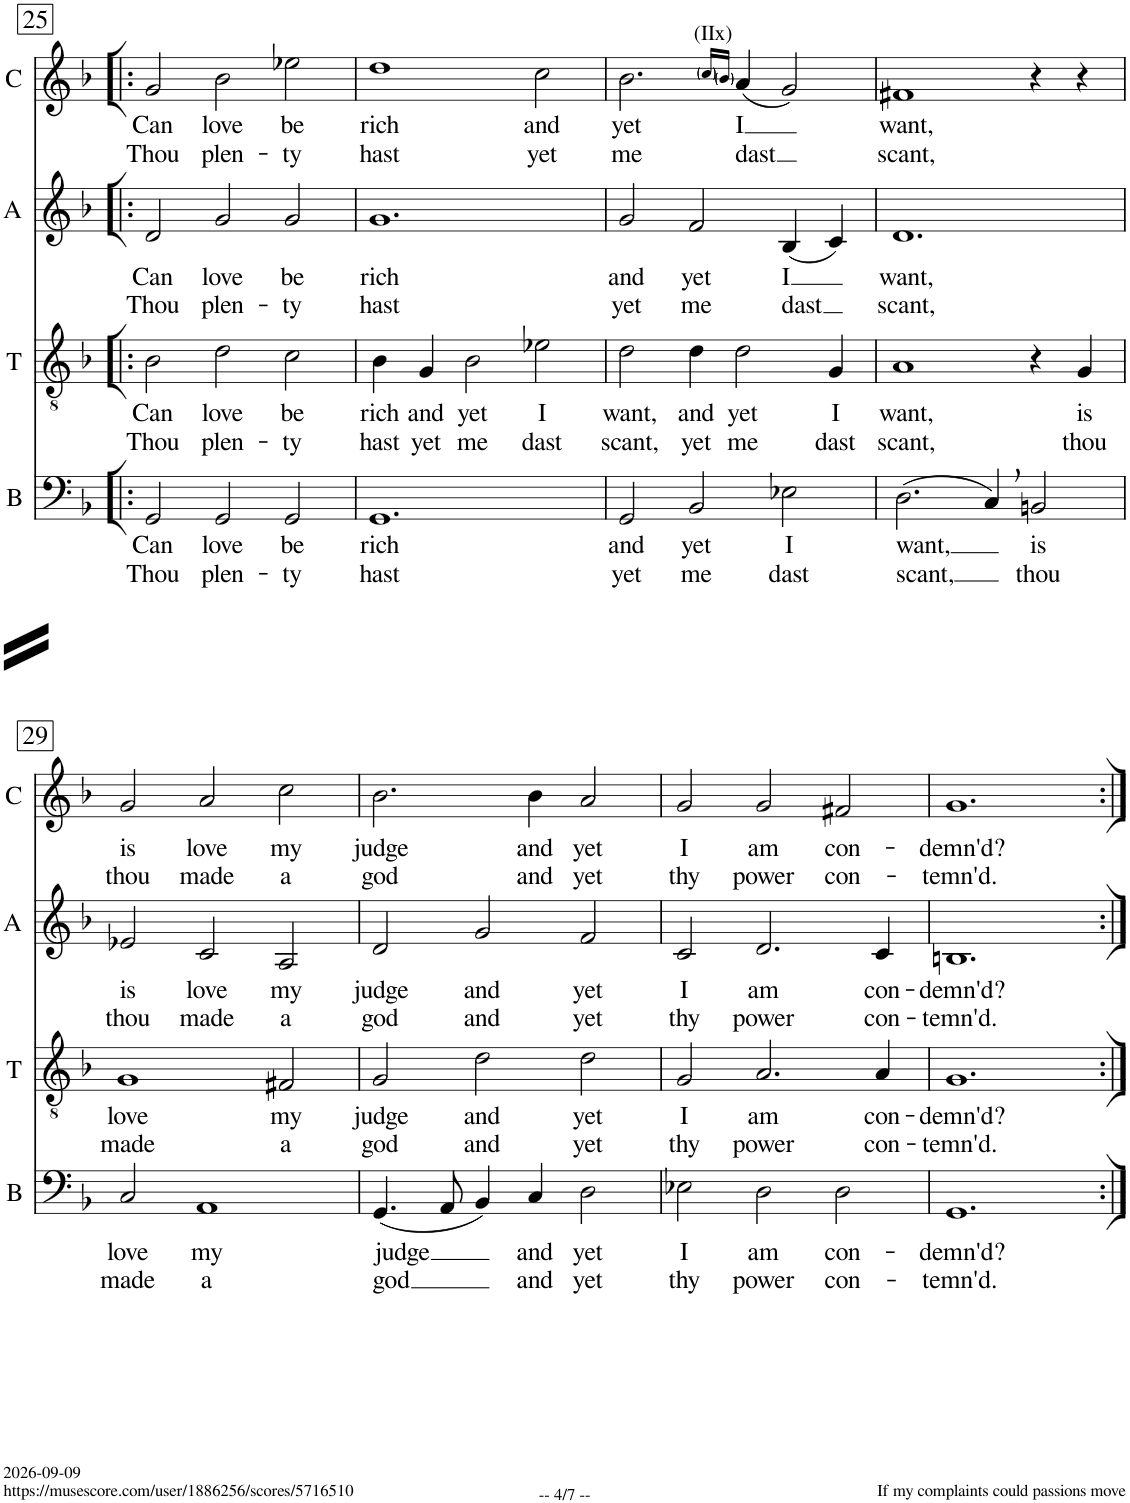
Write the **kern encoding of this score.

**kern	**text	**text	**kern	**text	**text	**kern	**text	**text	**kern	**text	**text
*part4	*part4	*part4	*part3	*part3	*part3	*part2	*part2	*part2	*part1	*part1	*part1
*staff4	*staff4	*staff4	*staff3	*staff3	*staff3	*staff2	*staff2	*staff2	*staff1	*staff1	*staff1
*I"B	*	*	*I"T	*	*	*I"A	*	*	*I"C	*	*
*I'B	*	*	*I'T	*	*	*I'A	*	*	*I'C	*	*
!!LO:PB:g=z
*clefF4	*	*	*clefGv2	*	*	*clefG2	*	*	*clefG2	*	*
*	*	*	*	*	*	*Trd1c2	*	*	*	*	*
*k[b-]	*	*	*k[b-]	*	*	*k[b-]	*	*	*k[b-]	*	*
*M3/2	*	*	*M3/2	*	*	*M3/2	*	*	*M3/2	*	*
=25!|:	=25!|:	=25!|:	=25!|:	=25!|:	=25!|:	=25!|:	=25!|:	=25!|:	=25!|:	=25!|:	=25!|:
!	!LO:LY:b	!LO:LY:b	!	!LO:LY:b	!LO:LY:b	!	!LO:LY:b	!LO:LY:b	!	!LO:LY:b	!LO:LY:b
2GG/	Can	Thou	2B-\	Can	Thou	2d/	Can	Thou	2g/	Can	Thou
!	!LO:LY:b	!LO:LY:b	!	!LO:LY:b	!LO:LY:b	!	!LO:LY:b	!LO:LY:b	!	!LO:LY:b	!LO:LY:b
2GG/	love	plen-	2d\	love	plen-	2g/	love	plen-	2b-\	love	plen-
!	!LO:LY:b	!LO:LY:b	!	!LO:LY:b	!LO:LY:b	!	!LO:LY:b	!LO:LY:b	!	!LO:LY:b	!LO:LY:b
2GG/	be	-ty	2c\	be	-ty	2g/	be	-ty	2ee-X\	be	-ty
=26	=26	=26	=26	=26	=26	=26	=26	=26	=26	=26	=26
!	!LO:LY:b	!LO:LY:b	!	!LO:LY:b	!LO:LY:b	!	!LO:LY:b	!LO:LY:b	!	!LO:LY:b	!LO:LY:b
1.GG	rich	hast	4B-\	rich	hast	1.g	rich	hast	1dd	rich	hast
!	!	!	!	!LO:LY:b	!LO:LY:b	!	!	!	!	!	!
.	.	.	4G/	and	yet	.	.	.	.	.	.
!	!	!	!	!LO:LY:b	!LO:LY:b	!	!	!	!	!	!
.	.	.	2B-\	yet	me	.	.	.	.	.	.
!	!	!	!	!LO:LY:b	!LO:LY:b	!	!	!	!	!LO:LY:b	!LO:LY:b
.	.	.	2e-X\	I	dast	.	.	.	2cc\	and	yet
=27	=27	=27	=27	=27	=27	=27	=27	=27	=27	=27	=27
!	!	!	!	!	!	!	!	!	!LO:TX:a:t=(IIx)	!	!
!	!LO:LY:b	!LO:LY:b	!	!LO:LY:b	!LO:LY:b	!	!LO:LY:b	!LO:LY:b	!	!LO:LY:b	!LO:LY:b
2GG/	and	yet	2d\	want,	scant,	2g/	and	yet	2.b-\	yet	me
!	!LO:LY:b	!LO:LY:b	!	!LO:LY:b	!LO:LY:b	!	!LO:LY:b	!LO:LY:b	!	!	!
2BB-/	yet	me	4d\	and	yet	2f/	yet	me	.	.	.
.	.	.	.	.	.	.	.	.	16qcc/LL	.	.
.	.	.	.	.	.	.	.	.	16qb-/JJ	.	.
!	!	!	!	!LO:LY:b	!LO:LY:b	!	!	!	!	!LO:LY:b	!LO:LY:b
.	.	.	2d\	yet	me	.	.	.	(4a/	I	dast
!	!LO:LY:b	!LO:LY:b	!	!	!	!	!LO:LY:b	!LO:LY:b	!	!	!
2E-X\	I	dast	.	.	.	(4B-/	I	dast	2g/)	.	.
!	!	!	!	!LO:LY:b	!LO:LY:b	!	!	!	!	!	!
.	.	.	4G/	I	dast	4c/)	.	.	.	.	.
=28	=28	=28	=28	=28	=28	=28	=28	=28	=28	=28	=28
!	!LO:LY:b	!LO:LY:b	!	!LO:LY:b	!LO:LY:b	!	!LO:LY:b	!LO:LY:b	!	!LO:LY:b	!LO:LY:b
(2.D\	want,	scant,	1A	want,	scant,	1.d	want,	scant,	1f#X	want,	scant,
4C,/)	.	.	.	.	.	.	.	.	.	.	.
!	!LO:LY:b	!LO:LY:b	!	!	!	!	!	!	!	!	!
2BBn/	is	thou	4r	.	.	.	.	.	4r	.	.
!	!	!	!	!LO:LY:b	!LO:LY:b	!	!	!	!	!	!
.	.	.	4G/	is	thou	.	.	.	4r	.	.
!!LO:LB:g=z
=29	=29	=29	=29	=29	=29	=29	=29	=29	=29	=29	=29
!	!LO:LY:b	!LO:LY:b	!	!LO:LY:b	!LO:LY:b	!	!LO:LY:b	!LO:LY:b	!	!LO:LY:b	!LO:LY:b
2C/	love	made	1G	love	made	2e-X/	is	thou	2g/	is	thou
!	!LO:LY:b	!LO:LY:b	!	!	!	!	!LO:LY:b	!LO:LY:b	!	!LO:LY:b	!LO:LY:b
1AA	my	a	.	.	.	2c/	love	made	2a/	love	made
!	!	!	!	!LO:LY:b	!LO:LY:b	!	!LO:LY:b	!LO:LY:b	!	!LO:LY:b	!LO:LY:b
.	.	.	2F#X/	my	a	2A/	my	a	2cc\	my	a
=30	=30	=30	=30	=30	=30	=30	=30	=30	=30	=30	=30
!	!LO:LY:b	!LO:LY:b	!	!LO:LY:b	!LO:LY:b	!	!LO:LY:b	!LO:LY:b	!	!LO:LY:b	!LO:LY:b
(4.GG/	judge	god	2G/	judge	god	2d/	judge	god	2.b-\	judge	god
8AA/	.	.	.	.	.	.	.	.	.	.	.
!	!	!	!	!LO:LY:b	!LO:LY:b	!	!LO:LY:b	!LO:LY:b	!	!	!
4BB-/)	.	.	2d\	and	and	2g/	and	and	.	.	.
!	!LO:LY:b	!LO:LY:b	!	!	!	!	!	!	!	!LO:LY:b	!LO:LY:b
4C/	and	and	.	.	.	.	.	.	4b-\	and	and
!	!LO:LY:b	!LO:LY:b	!	!LO:LY:b	!LO:LY:b	!	!LO:LY:b	!LO:LY:b	!	!LO:LY:b	!LO:LY:b
2D\	yet	yet	2d\	yet	yet	2f/	yet	yet	2a/	yet	yet
=31	=31	=31	=31	=31	=31	=31	=31	=31	=31	=31	=31
!	!LO:LY:b	!LO:LY:b	!	!LO:LY:b	!LO:LY:b	!	!LO:LY:b	!LO:LY:b	!	!LO:LY:b	!LO:LY:b
2E-X\	I	thy	2G/	I	thy	2c/	I	thy	2g/	I	thy
!	!LO:LY:b	!LO:LY:b	!	!LO:LY:b	!LO:LY:b	!	!LO:LY:b	!LO:LY:b	!	!LO:LY:b	!LO:LY:b
2D\	am	power	2.A/	am	power	2.d/	am	power	2g/	am	power
!	!LO:LY:b	!LO:LY:b	!	!	!	!	!	!	!	!LO:LY:b	!LO:LY:b
2D\	con-	con-	.	.	.	.	.	.	2f#X/	con-	con-
!	!	!	!	!LO:LY:b	!LO:LY:b	!	!LO:LY:b	!LO:LY:b	!	!	!
.	.	.	4A/	con-	con-	4c/	con-	con-	.	.	.
=32	=32	=32	=32	=32	=32	=32	=32	=32	=32	=32	=32
!	!LO:LY:b	!LO:LY:b	!	!LO:LY:b	!LO:LY:b	!	!LO:LY:b	!LO:LY:b	!	!LO:LY:b	!LO:LY:b
1.GG	-demn'd?	-temn'd.	1.G	-demn'd?	-temn'd.	1.Bn	-demn'd?	-temn'd.	1.g	-demn'd?	-temn'd.
=:|!	=:|!	=:|!	=:|!	=:|!	=:|!	=:|!	=:|!	=:|!	=:|!	=:|!	=:|!
*-	*-	*-	*-	*-	*-	*-	*-	*-	*-	*-	*-
